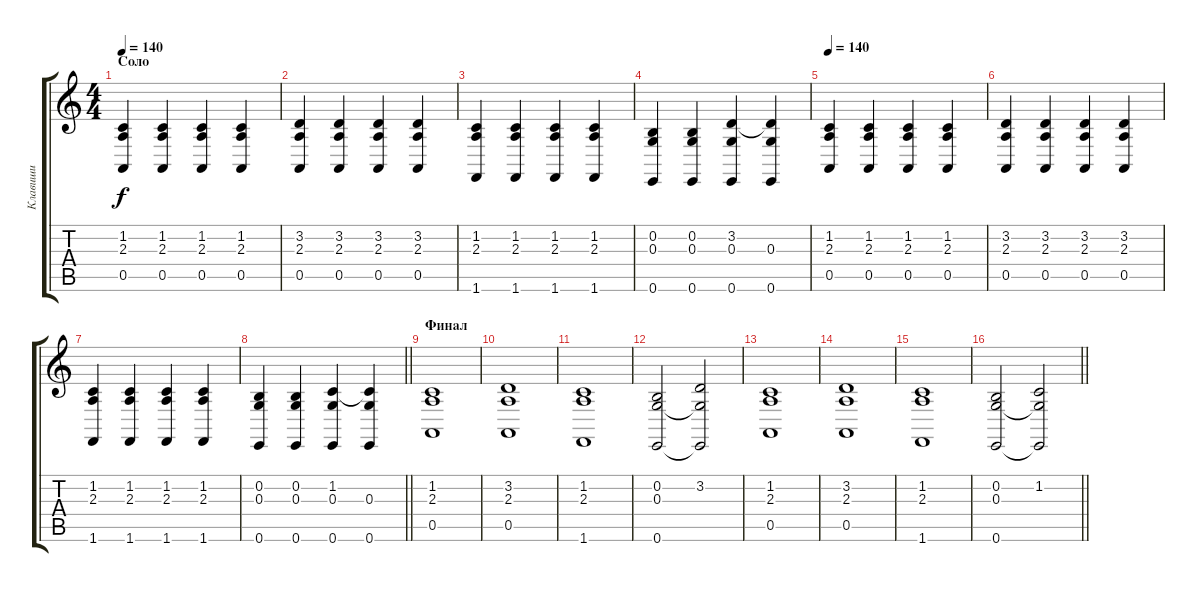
\track ("Клавиши" "Клавиши") {instrument stringensemble1}
\staff {score tabs}
\tuning (E4 B3 G3 D3 A2 E2) {hide}
\ts (4 4)
\section ("" "Соло")
\tempo 140
\clef g2
\ks c
(1.2 2.3 0.5).4{dy f} (1.2 2.3 0.5).4 (1.2 2.3 0.5).4 (1.2 2.3 0.5).4 |
(3.2 2.3 0.5).4 (3.2 2.3 0.5).4 (3.2 2.3 0.5).4 (3.2 2.3 0.5).4 |
(1.2 2.3 1.6).4 (1.2 2.3 1.6).4 (1.2 2.3 1.6).4 (1.2 2.3 1.6).4 |
(0.2 0.3 0.6).4 (0.2 0.3 0.6).4 (3.2 0.3 0.6).4 (3.2{t} 0.3 0.6).4 |
\tempo 140
(1.2 2.3 0.5).4 (1.2 2.3 0.5).4 (1.2 2.3 0.5).4 (1.2 2.3 0.5).4 |
(3.2 2.3 0.5).4 (3.2 2.3 0.5).4 (3.2 2.3 0.5).4 (3.2 2.3 0.5).4 |
(1.2 2.3 1.6).4 (1.2 2.3 1.6).4 (1.2 2.3 1.6).4 (1.2 2.3 1.6).4 |
\barLineRight lightlight
(0.2 0.3 0.6).4 (0.2 0.3 0.6).4 (1.2 0.3 0.6).4 (1.2{t} 0.3 0.6).4 |
\section ("" "Финал")
(1.2 2.3 0.5).1 |
(3.2 2.3 0.5).1 |
(1.2 2.3 1.6).1 |
(0.2 0.3 0.6).2 (3.2 0.3{t} 0.6{t}).2 |
(1.2 2.3 0.5).1 |
(3.2 2.3 0.5).1 |
(1.2 2.3 1.6).1 |
\barLineRight lightlight
(0.2 0.3 0.6).2 (1.2 0.3{t} 0.6{t}).2
